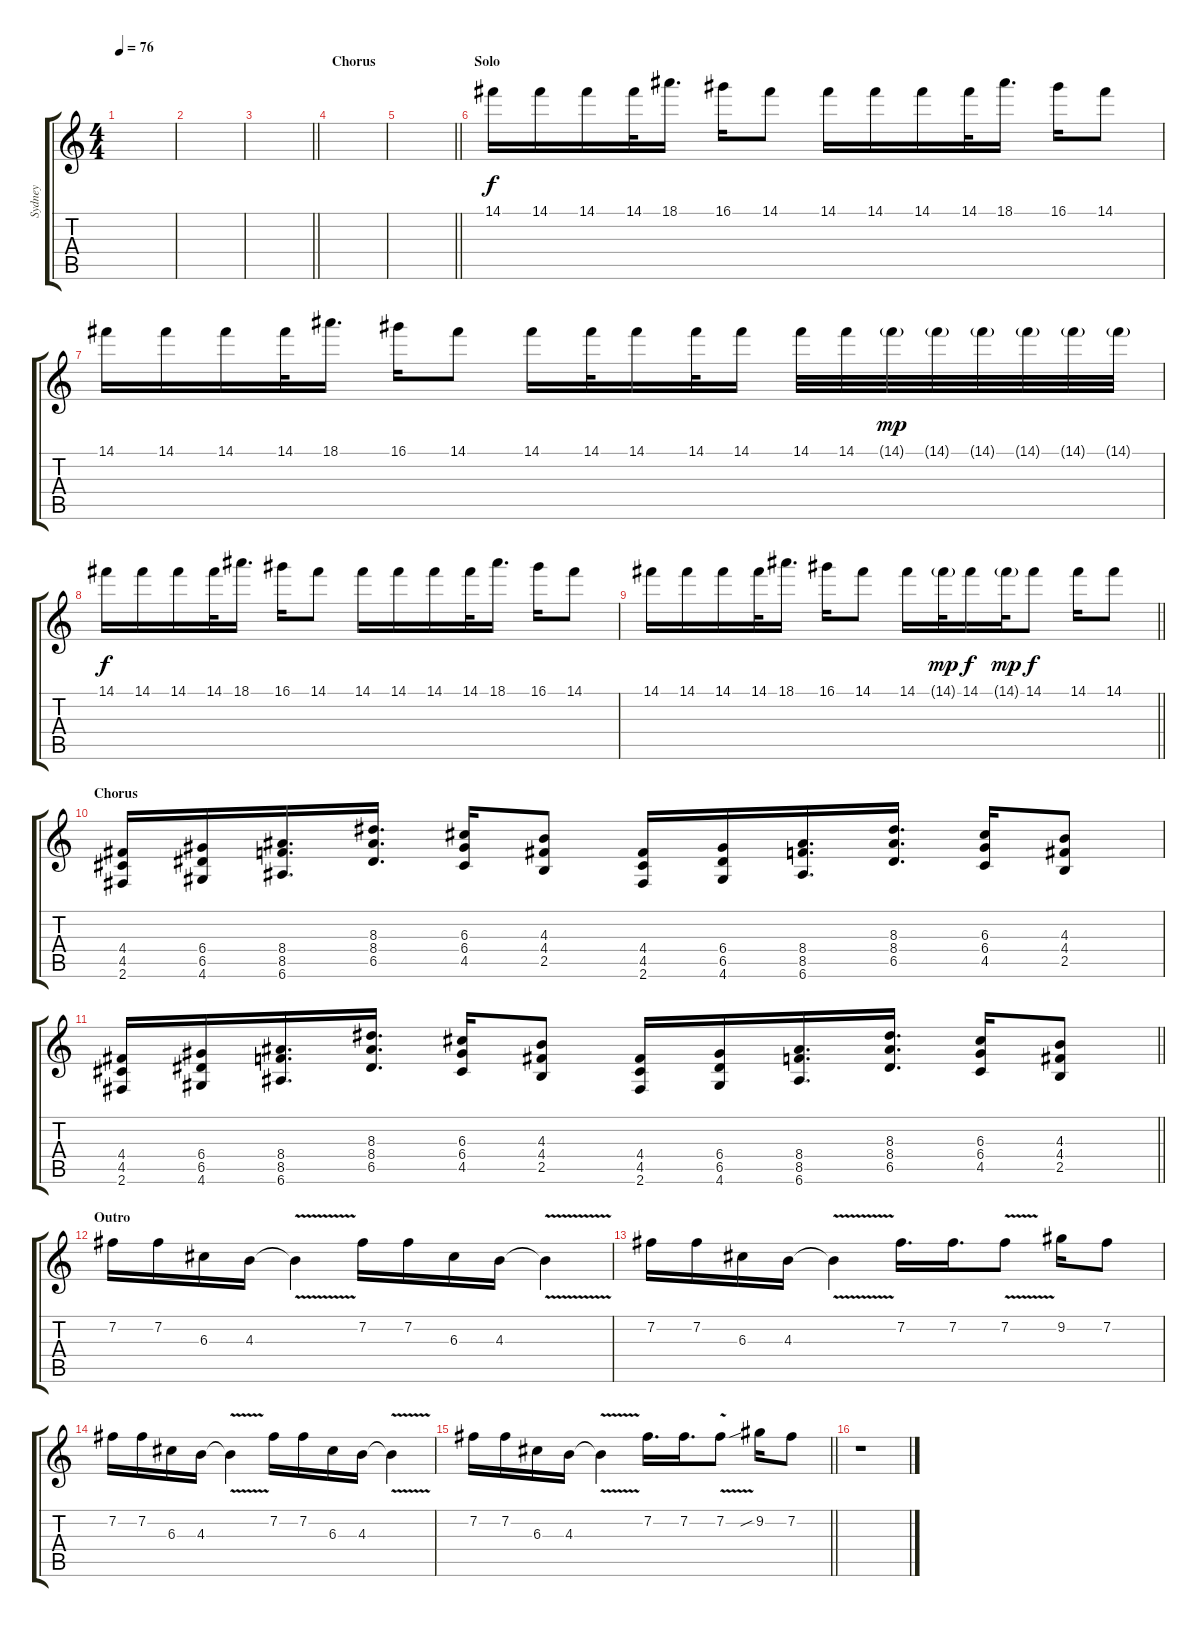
\track ("Sydney" "Sydney") {instrument distortionguitar}
\staff {score tabs}
\tuning (E4 B3 G3 D3 A2 E2) {hide}
\ts (4 4)
\tempo 76
\clef g2
\ks c
|
|
\barLineRight lightlight
|
\section ("" "Chorus")
|
\barLineRight lightlight
|
\section ("" "Solo")
14.1.16 14.1.16 14.1.16 14.1.32 18.1.16{d} 16.1.16 14.1.8 14.1.16 14.1.16 14.1.16 14.1.32 18.1.16{d} 16.1.16 14.1.8 |
14.1.16 14.1.16 14.1.16 14.1.32 18.1.16{d} 16.1.16 14.1.8 14.1.16 14.1.32 14.1.16 14.1.32 14.1.16 14.1.32 14.1.32 14.1{g}.32{dy mp} 14.1{g}.32 14.1{g}.32 14.1{g}.32 14.1{g}.32 14.1{g}.32 |
14.1.16{dy f} 14.1.16 14.1.16 14.1.32 18.1.16{d} 16.1.16 14.1.8 14.1.16 14.1.16 14.1.16 14.1.32 18.1.16{d} 16.1.16 14.1.8 |
\barLineRight lightlight
14.1.16 14.1.16 14.1.16 14.1.32 18.1.16{d} 16.1.16 14.1.8 14.1.16 14.1{g}.32{dy mp} 14.1.16{dy f} 14.1{g}.32{dy mp} 14.1.8{dy f} 14.1.16 14.1.8 |
\section ("" "Chorus")
(4.4 4.5 2.6).16 (6.4 6.5 4.6).16 (8.4 8.5 6.6).16{d} (8.3 8.4 6.5).16{d} (6.3 6.4 4.5).16 (4.3 4.4 2.5).8 (4.4 4.5 2.6).16 (6.4 6.5 4.6).16 (8.4 8.5 6.6).16{d} (8.3 8.4 6.5).16{d} (6.3 6.4 4.5).16 (4.3 4.4 2.5).8 |
\barLineRight lightlight
(4.4 4.5 2.6).16 (6.4 6.5 4.6).16 (8.4 8.5 6.6).16{d} (8.3 8.4 6.5).16{d} (6.3 6.4 4.5).16 (4.3 4.4 2.5).8 (4.4 4.5 2.6).16 (6.4 6.5 4.6).16 (8.4 8.5 6.6).16{d} (8.3 8.4 6.5).16{d} (6.3 6.4 4.5).16 (4.3 4.4 2.5).8 |
\section ("" "Outro")
7.2.16 7.2.16 6.3.16 4.3.16 4.3{v t}.4 7.2.16 7.2.16 6.3.16 4.3.16 4.3{v t}.4 |
7.2.16 7.2.16 6.3.16 4.3.16 4.3{v t}.4 7.2.16{d} 7.2.16{d} 7.2{v}.8 9.2.16 7.2.8 |
7.2.16 7.2.16 6.3.16 4.3.16 4.3{v t}.4 7.2.16 7.2.16 6.3.16 4.3.16 4.3{v t}.4 |
\barLineRight lightlight
7.2.16 7.2.16 6.3.16 4.3.16 4.3{v t}.4 7.2.16{d} 7.2.16{d} 7.2{v}.8 9.2{sib}.16 7.2.8 |
r.1
